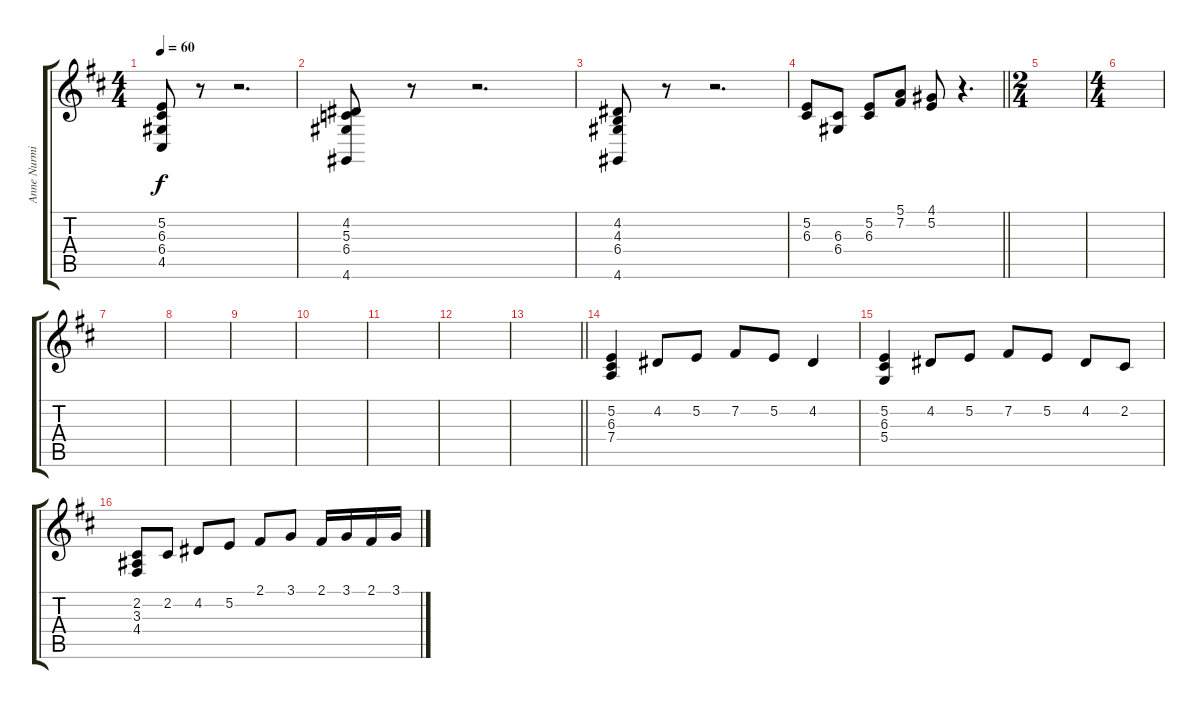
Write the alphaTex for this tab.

\track ("Anne Nurmi" "Anne Nurmi") {instrument pad3polysynth}
\staff {score tabs}
\tuning (E4 B3 G3 D3 A2 E2) {hide}
\ts (4 4)
\tempo 60
\clef g2
\ks d
(5.2 6.3 6.4 4.5).8{dy f} r.8 r.2{d} |
(4.2 5.3 6.4 4.6).8 r.8 r.2{d} |
(4.2 4.3 6.4 4.6).8 r.8 r.2{d} |
\barLineRight lightlight
(5.2 6.3).8 (6.3 6.4).8 (5.2 6.3).8 (5.1 7.2).8 (4.1 5.2).8 r.4{d} |
\ts (2 4)
|
\ts (4 4)
|
|
|
|
|
|
|
\barLineRight lightlight
|
(5.2 6.3 7.4).4 4.2.8 5.2.8 7.2.8 5.2.8 4.2.4 |
(5.2 6.3 5.4).4 4.2.8 5.2.8 7.2.8 5.2.8 4.2.8 2.2.8 |
(2.2 3.3 4.4).8 2.2.8 4.2.8 5.2.8 2.1.8 3.1.8 2.1.16 3.1.16 2.1.16 3.1.16
